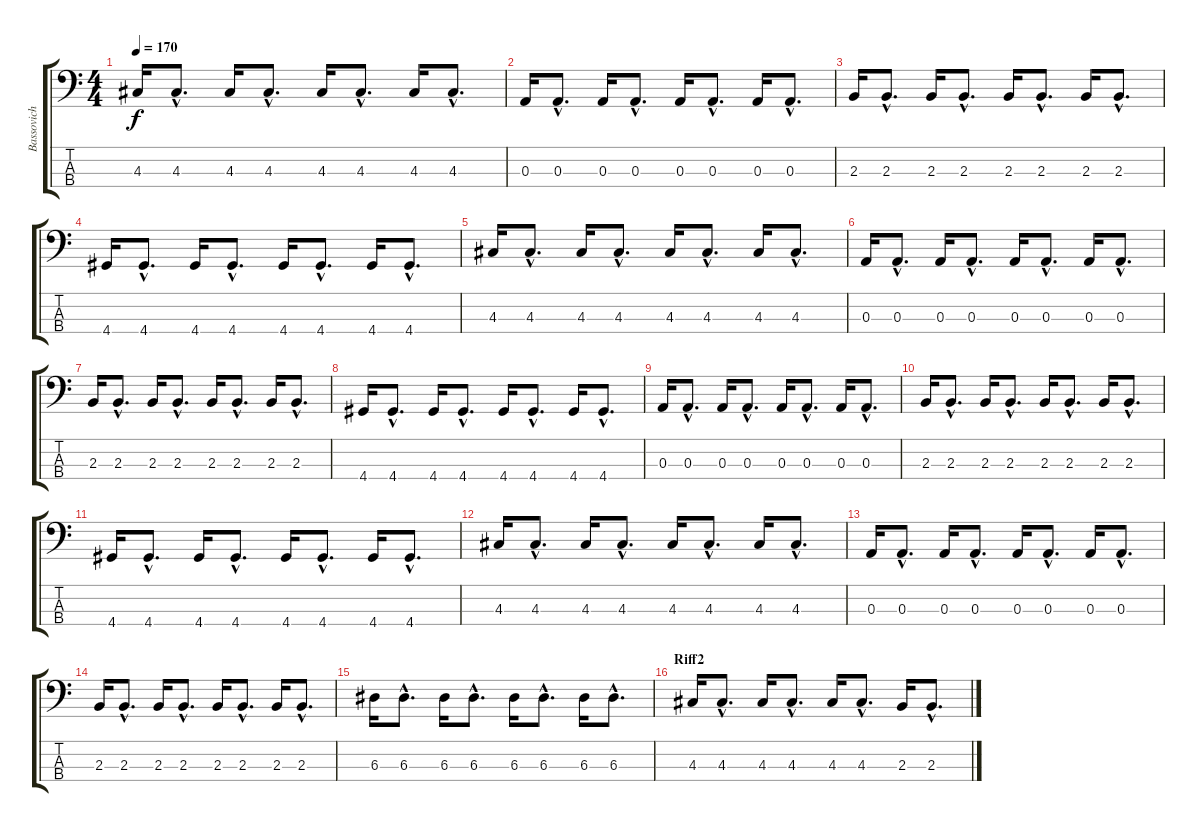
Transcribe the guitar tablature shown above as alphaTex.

\track ("Bassovich" "Bassovich") {instrument electricbassfinger}
\staff {score tabs}
\tuning (G2 D2 A1 E1) {hide}
\ts (4 4)
\tempo 170
\clef f4
\ks c
4.3.16{dy f} 4.3{hac}.8{d} 4.3.16 4.3{hac}.8{d} 4.3.16 4.3{hac}.8{d} 4.3.16 4.3{hac}.8{d} |
0.3.16 0.3{hac}.8{d} 0.3.16 0.3{hac}.8{d} 0.3.16 0.3{hac}.8{d} 0.3.16 0.3{hac}.8{d} |
2.3.16 2.3{hac}.8{d} 2.3.16 2.3{hac}.8{d} 2.3.16 2.3{hac}.8{d} 2.3.16 2.3{hac}.8{d} |
4.4.16 4.4{hac}.8{d} 4.4.16 4.4{hac}.8{d} 4.4.16 4.4{hac}.8{d} 4.4.16 4.4{hac}.8{d} |
4.3.16 4.3{hac}.8{d} 4.3.16 4.3{hac}.8{d} 4.3.16 4.3{hac}.8{d} 4.3.16 4.3{hac}.8{d} |
0.3.16 0.3{hac}.8{d} 0.3.16 0.3{hac}.8{d} 0.3.16 0.3{hac}.8{d} 0.3.16 0.3{hac}.8{d} |
2.3.16 2.3{hac}.8{d} 2.3.16 2.3{hac}.8{d} 2.3.16 2.3{hac}.8{d} 2.3.16 2.3{hac}.8{d} |
4.4.16 4.4{hac}.8{d} 4.4.16 4.4{hac}.8{d} 4.4.16 4.4{hac}.8{d} 4.4.16 4.4{hac}.8{d} |
0.3.16 0.3{hac}.8{d} 0.3.16 0.3{hac}.8{d} 0.3.16 0.3{hac}.8{d} 0.3.16 0.3{hac}.8{d} |
2.3.16 2.3{hac}.8{d} 2.3.16 2.3{hac}.8{d} 2.3.16 2.3{hac}.8{d} 2.3.16 2.3{hac}.8{d} |
4.4.16 4.4{hac}.8{d} 4.4.16 4.4{hac}.8{d} 4.4.16 4.4{hac}.8{d} 4.4.16 4.4{hac}.8{d} |
4.3.16 4.3{hac}.8{d} 4.3.16 4.3{hac}.8{d} 4.3.16 4.3{hac}.8{d} 4.3.16 4.3{hac}.8{d} |
0.3.16 0.3{hac}.8{d} 0.3.16 0.3{hac}.8{d} 0.3.16 0.3{hac}.8{d} 0.3.16 0.3{hac}.8{d} |
2.3.16 2.3{hac}.8{d} 2.3.16 2.3{hac}.8{d} 2.3.16 2.3{hac}.8{d} 2.3.16 2.3{hac}.8{d} |
6.3.16 6.3{hac}.8{d} 6.3.16 6.3{hac}.8{d} 6.3.16 6.3{hac}.8{d} 6.3.16 6.3{hac}.8{d} |
\section ("" "Riff2")
4.3.16 4.3{hac}.8{d} 4.3.16 4.3{hac}.8{d} 4.3.16 4.3{hac}.8{d} 2.3.16 2.3{hac}.8{d}
